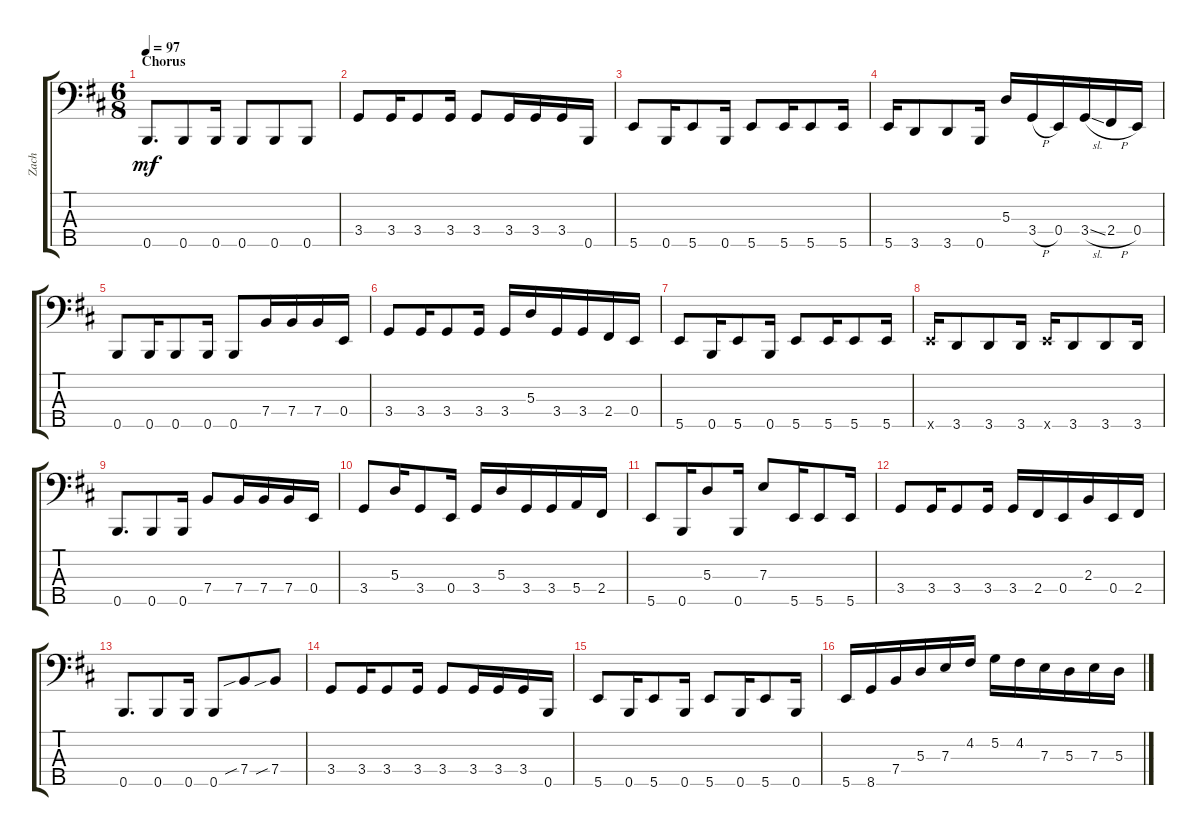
\track ("Zach" "Zach") {instrument electricbassfinger}
\staff {score tabs}
\tuning (G2 D2 A1 E1 B0) {hide}
\ts (6 8)
\section ("" "Chorus")
\tempo 97
\clef f4
\ks bminor
0.5.8{d dy mf} 0.5.8 0.5.16 0.5.8 0.5.8 0.5.8 |
3.4.8 3.4.16 3.4.8 3.4.16 3.4.8 3.4.16 3.4.16 3.4.16 0.5.16 |
5.5.8 0.5.16 5.5.8 0.5.16 5.5.8 5.5.16 5.5.8 5.5.16 |
5.5.16 3.5.8 3.5.8 0.5.16 5.3.16 3.4{h}.16 0.4.16 3.4{sl}.16 2.4{h}.16 0.4.16 |
0.5.8 0.5.16 0.5.8 0.5.16 0.5.8 7.4.16 7.4.16 7.4.16 0.4.16 |
3.4.8 3.4.16 3.4.8 3.4.16 3.4.16 5.3.16 3.4.16 3.4.16 2.4.16 0.4.16 |
5.5.8 0.5.16 5.5.8 0.5.16 5.5.8 5.5.16 5.5.8 5.5.16 |
5.5{x}.16 3.5.8 3.5.8 3.5.16 5.5{x}.16 3.5.8 3.5.8 3.5.16 |
0.5.8{d} 0.5.8 0.5.16 7.4.8 7.4.16 7.4.16 7.4.16 0.4.16 |
3.4.8 5.3.16 3.4.8 0.4.16 3.4.16 5.3.16 3.4.16 3.4.16 5.4.16 2.4.16 |
5.5.8 0.5.16 5.3.8 0.5.16 7.3.8 5.5.16 5.5.8 5.5.16 |
3.4.8 3.4.16 3.4.8 3.4.16 3.4.16 2.4.16 0.4.16 2.3.16 0.4.16 2.4.16 |
0.5.8{d} 0.5.8 0.5.16 0.5.8 7.4{sib}.8 7.4{sib}.8 |
3.4.8 3.4.16 3.4.8 3.4.16 3.4.8 3.4.16 3.4.16 3.4.16 0.5.16 |
5.5.8 0.5.16 5.5.8 0.5.16 5.5.8 0.5.16 5.5.8 0.5.16 |
5.5.16 8.5.16 7.4.16 5.3.16 7.3.16 4.2.16 5.2.16 4.2.16 7.3.16 5.3.16 7.3.16 5.3.16
